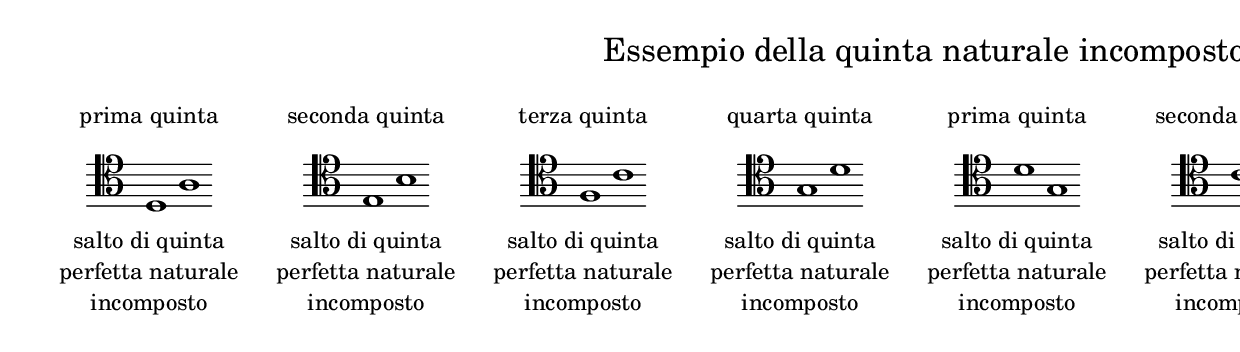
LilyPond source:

\version "2.22.2"

% Auto generated file

\header {
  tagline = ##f
}

dot = {
   \once \override Script.add-stem-support = ##f
   \once \override Script.toward-stem-shift = 0
   \once \override Script.skyline-horizontal-padding = 0
   \once \override Script.direction = 1
   \once \override Script.font-size = 1
}

\markup {
  \center-column {
    \line {
      \center-align
      \fontsize#3 { \concat { \normal-text "Essempio della quinta naturale incomposto"} }
    }
    \null
    \line {
      \center-column {
        \line {
          \left-align {  \normal-text "prima quinta" }
        }

        \null
        \line {
          \score {
            <<
              \new Staff \with { instrumentName = ""} {
                \override Staff.TimeSignature.stencil = ##f
                \override Staff.NoteHead.style = #'baroque
                \accidentalStyle Score.forget
                \cadenzaOn
                \clef "tenor" d1 
                a1 
                \cadenzaOff
              }
            >>
            \layout {
              \context {
                \Score
                \override SpacingSpanner.common-shortest-duration = #(ly:make-moment 1)
              }
            }
          }
        }
        \null
        \line {
          \left-align {  \normal-text "salto di quinta" }
        }
        \line {
          \left-align {  \normal-text "perfetta naturale" }
        }
        \line {
          \left-align {  \normal-text "incomposto" }
        }

      }
      \hspace #3 
      \center-column {
        \line {
          \left-align {  \normal-text "seconda quinta" }
        }

        \null
        \line {
          \score {
            <<
              \new Staff \with { instrumentName = ""} {
                \override Staff.TimeSignature.stencil = ##f
                \override Staff.NoteHead.style = #'baroque
                \accidentalStyle Score.forget
                \cadenzaOn
                \clef "tenor" e1 
                b1 
                \cadenzaOff
              }
            >>
            \layout {
              \context {
                \Score
                \override SpacingSpanner.common-shortest-duration = #(ly:make-moment 1)
              }
            }
          }
        }
        \null
        \line {
          \left-align {  \normal-text "salto di quinta" }
        }
        \line {
          \left-align {  \normal-text "perfetta naturale" }
        }
        \line {
          \left-align {  \normal-text "incomposto" }
        }

      }
      \hspace #3 
      \center-column {
        \line {
          \left-align {  \normal-text "terza quinta" }
        }

        \null
        \line {
          \score {
            <<
              \new Staff \with { instrumentName = ""} {
                \override Staff.TimeSignature.stencil = ##f
                \override Staff.NoteHead.style = #'baroque
                \accidentalStyle Score.forget
                \cadenzaOn
                \clef "tenor" f1 
                c'1 
                \cadenzaOff
              }
            >>
            \layout {
              \context {
                \Score
                \override SpacingSpanner.common-shortest-duration = #(ly:make-moment 1)
              }
            }
          }
        }
        \null
        \line {
          \left-align {  \normal-text "salto di quinta" }
        }
        \line {
          \left-align {  \normal-text "perfetta naturale" }
        }
        \line {
          \left-align {  \normal-text "incomposto" }
        }

      }
      \hspace #3 
      \center-column {
        \line {
          \left-align {  \normal-text "quarta quinta" }
        }

        \null
        \line {
          \score {
            <<
              \new Staff \with { instrumentName = ""} {
                \override Staff.TimeSignature.stencil = ##f
                \override Staff.NoteHead.style = #'baroque
                \accidentalStyle Score.forget
                \cadenzaOn
                \clef "tenor" g1 
                d'1 
                \cadenzaOff
              }
            >>
            \layout {
              \context {
                \Score
                \override SpacingSpanner.common-shortest-duration = #(ly:make-moment 1)
              }
            }
          }
        }
        \null
        \line {
          \left-align {  \normal-text "salto di quinta" }
        }
        \line {
          \left-align {  \normal-text "perfetta naturale" }
        }
        \line {
          \left-align {  \normal-text "incomposto" }
        }

      }
      \hspace #3 
      \center-column {
        \line {
          \left-align {  \normal-text "prima quinta" }
        }

        \null
        \line {
          \score {
            <<
              \new Staff \with { instrumentName = ""} {
                \override Staff.TimeSignature.stencil = ##f
                \override Staff.NoteHead.style = #'baroque
                \accidentalStyle Score.forget
                \cadenzaOn
                \clef "tenor" d'1 
                g1 
                \cadenzaOff
              }
            >>
            \layout {
              \context {
                \Score
                \override SpacingSpanner.common-shortest-duration = #(ly:make-moment 1)
              }
            }
          }
        }
        \null
        \line {
          \left-align {  \normal-text "salto di quinta" }
        }
        \line {
          \left-align {  \normal-text "perfetta naturale" }
        }
        \line {
          \left-align {  \normal-text "incomposto" }
        }

      }
      \hspace #3 
      \center-column {
        \line {
          \left-align {  \normal-text "seconda quinta" }
        }

        \null
        \line {
          \score {
            <<
              \new Staff \with { instrumentName = ""} {
                \override Staff.TimeSignature.stencil = ##f
                \override Staff.NoteHead.style = #'baroque
                \accidentalStyle Score.forget
                \cadenzaOn
                \clef "tenor" c'1 
                f1 
                \cadenzaOff
              }
            >>
            \layout {
              \context {
                \Score
                \override SpacingSpanner.common-shortest-duration = #(ly:make-moment 1)
              }
            }
          }
        }
        \null
        \line {
          \left-align {  \normal-text "salto di quinta" }
        }
        \line {
          \left-align {  \normal-text "perfetta naturale" }
        }
        \line {
          \left-align {  \normal-text "incomposto" }
        }

      }
      \hspace #3 
      \center-column {
        \line {
          \left-align {  \normal-text "terza quinta" }
        }

        \null
        \line {
          \score {
            <<
              \new Staff \with { instrumentName = ""} {
                \override Staff.TimeSignature.stencil = ##f
                \override Staff.NoteHead.style = #'baroque
                \accidentalStyle Score.forget
                \cadenzaOn
                \clef "tenor" b1 
                e1 
                \cadenzaOff
              }
            >>
            \layout {
              \context {
                \Score
                \override SpacingSpanner.common-shortest-duration = #(ly:make-moment 1)
              }
            }
          }
        }
        \null
        \line {
          \left-align {  \normal-text "salto di quinta" }
        }
        \line {
          \left-align {  \normal-text "perfetta naturale" }
        }
        \line {
          \left-align {  \normal-text "incomposto" }
        }

      }
      \hspace #3 
      \center-column {
        \line {
          \left-align {  \normal-text "quarta quinta" }
        }

        \null
        \line {
          \score {
            <<
              \new Staff \with { instrumentName = ""} {
                \override Staff.TimeSignature.stencil = ##f
                \override Staff.NoteHead.style = #'baroque
                \accidentalStyle Score.forget
                \cadenzaOn
                \clef "tenor" a1 
                d1 
                \cadenzaOff
              }
            >>
            \layout {
              \context {
                \Score
                \override SpacingSpanner.common-shortest-duration = #(ly:make-moment 1)
              }
            }
          }
        }
        \null
        \line {
          \left-align {  \normal-text "salto di quinta" }
        }
        \line {
          \left-align {  \normal-text "perfetta naturale" }
        }
        \line {
          \left-align {  \normal-text "incomposto" }
        }

      }
      \hspace #3 

    }
  }
}